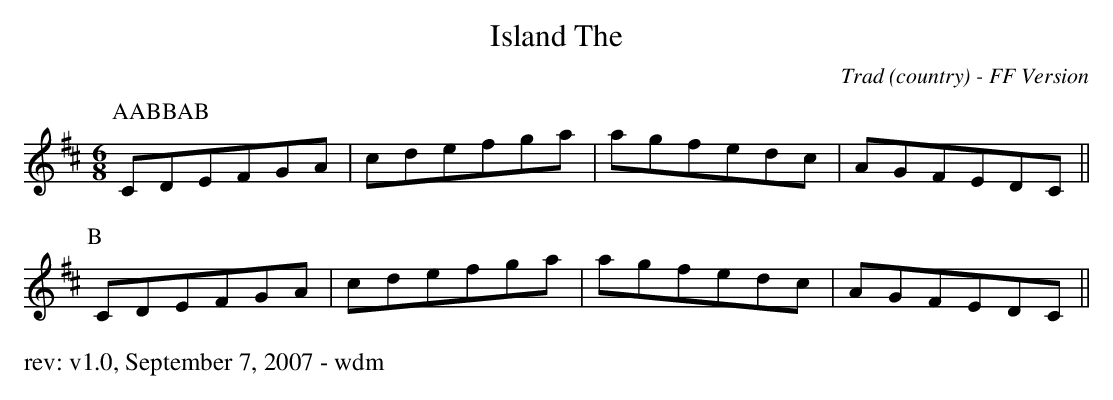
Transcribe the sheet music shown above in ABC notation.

X:1
T: Island The
O: Trad (country) - FF Version
M: 6/8
K: Dmaj
P: AABBAB
P:A
CDEFGA|cdefga|agfedc|AGFEDC||
P:B
CDEFGA|cdefga|agfedc|AGFEDC||
